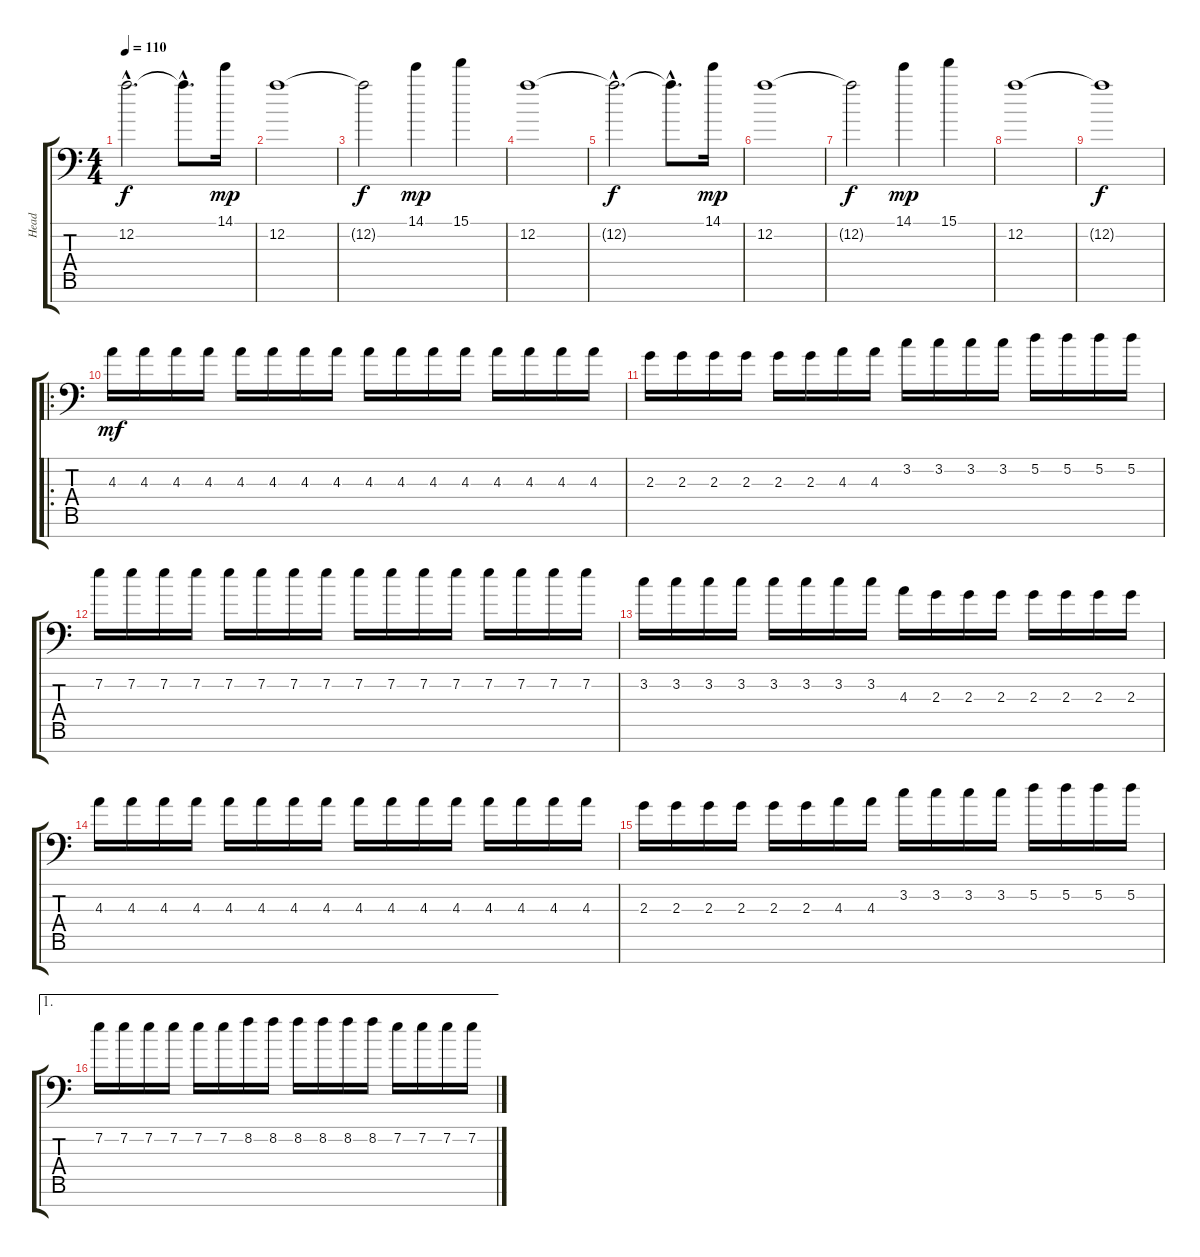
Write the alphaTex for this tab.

\track ("Head" "Head") {instrument overdrivenguitar}
\staff {score tabs}
\tuning (D4 A3 F3 C3 G2 D2 A1) {hide}
\ts (4 4)
\tempo 110
\clef f4
\ks c
12.2{hac t}.2{d dy f instrument sitar} 12.2{hac t}.8{d} 14.1.16{dy mp} |
12.2.1{instrument sitar} |
12.2{t}.2{dy f} 14.1.4{dy mp instrument sitar} 15.1.4 |
12.2.1{instrument sitar} |
12.2{hac t}.2{d dy f instrument sitar} 12.2{hac t}.8{d} 14.1.16{dy mp} |
12.2.1{instrument sitar} |
12.2{t}.2{dy f} 14.1.4{dy mp instrument sitar} 15.1.4 |
12.2.1{instrument sitar} |
12.2{t}.1{dy f instrument sitar} |
\ro
4.3.16{dy mf instrument distortionguitar} 4.3.16 4.3.16 4.3.16 4.3.16 4.3.16 4.3.16 4.3.16 4.3.16 4.3.16 4.3.16 4.3.16 4.3.16 4.3.16 4.3.16 4.3.16 |
2.3.16{instrument distortionguitar} 2.3.16 2.3.16 2.3.16 2.3.16 2.3.16 4.3.16 4.3.16 3.2.16 3.2.16 3.2.16 3.2.16 5.2.16 5.2.16 5.2.16 5.2.16 |
7.2.16{instrument distortionguitar} 7.2.16 7.2.16 7.2.16 7.2.16 7.2.16 7.2.16 7.2.16 7.2.16 7.2.16 7.2.16 7.2.16 7.2.16 7.2.16 7.2.16 7.2.16 |
3.2.16{instrument distortionguitar} 3.2.16 3.2.16 3.2.16 3.2.16 3.2.16 3.2.16 3.2.16 4.3.16 2.3.16 2.3.16 2.3.16 2.3.16 2.3.16 2.3.16 2.3.16 |
4.3.16{instrument distortionguitar} 4.3.16 4.3.16 4.3.16 4.3.16 4.3.16 4.3.16 4.3.16 4.3.16 4.3.16 4.3.16 4.3.16 4.3.16 4.3.16 4.3.16 4.3.16 |
2.3.16{instrument distortionguitar} 2.3.16 2.3.16 2.3.16 2.3.16 2.3.16 4.3.16 4.3.16 3.2.16 3.2.16 3.2.16 3.2.16 5.2.16 5.2.16 5.2.16 5.2.16 |
\ae 1
7.2.16{instrument distortionguitar} 7.2.16 7.2.16 7.2.16 7.2.16 7.2.16 8.2.16 8.2.16 8.2.16 8.2.16 8.2.16 8.2.16 7.2.16 7.2.16 7.2.16 7.2.16
